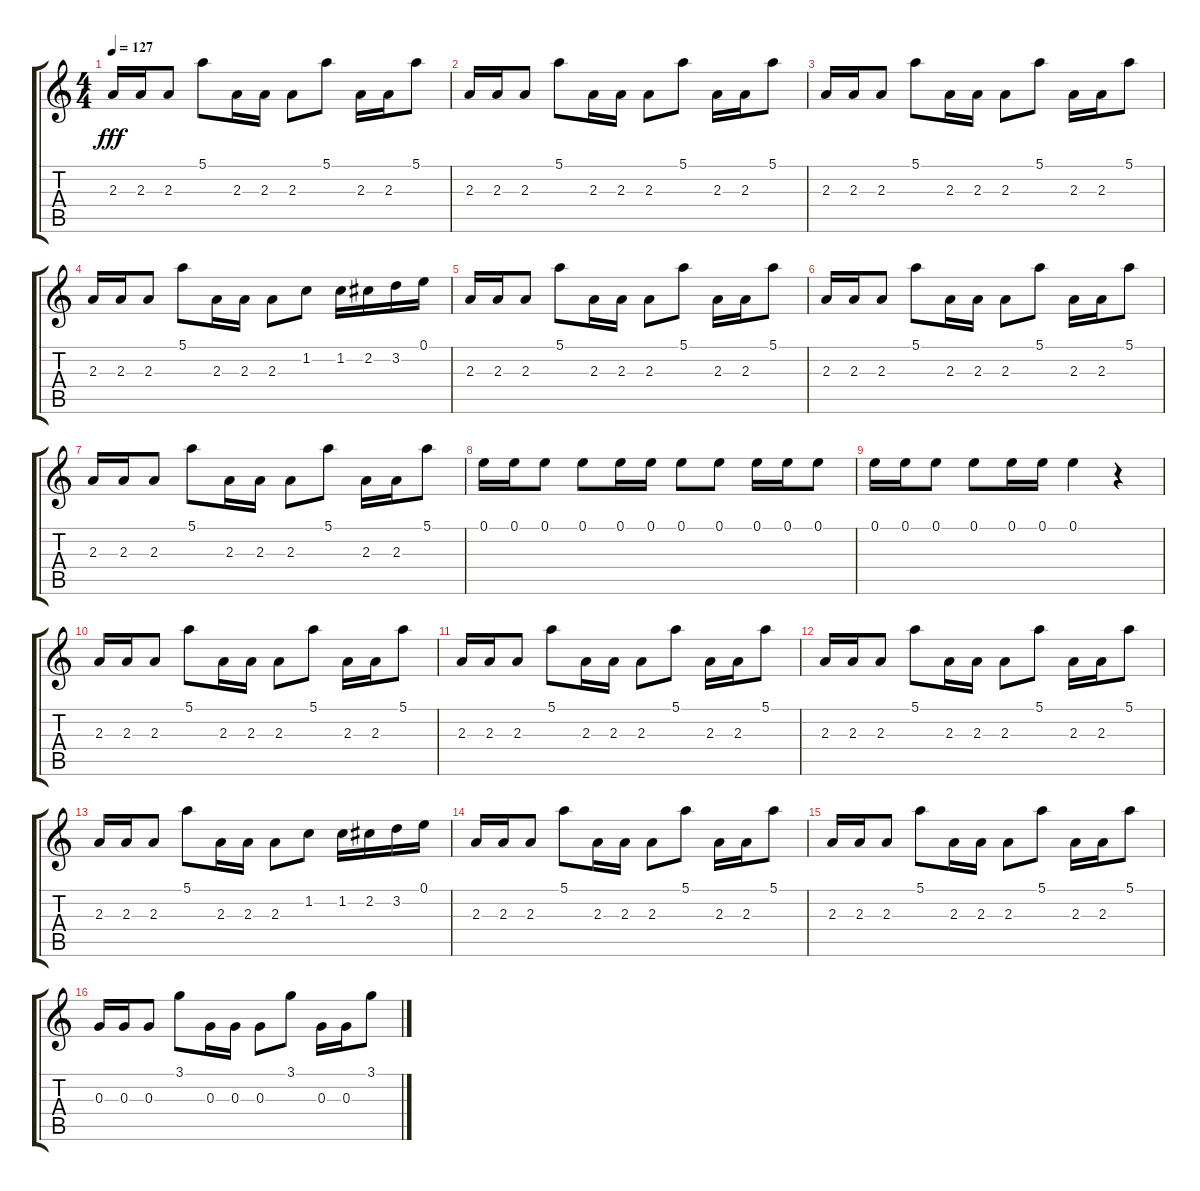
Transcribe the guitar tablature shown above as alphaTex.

\track "" {instrument acousticguitarnylon}
\staff {score tabs}
\tuning (E4 B3 G3 D3 A2 E2) {hide}
\ts (4 4)
\tempo 127
\clef g2
\ks c
2.3.16{dy fff} 2.3.16 2.3.8 5.1.8 2.3.16 2.3.16 2.3.8 5.1.8 2.3.16 2.3.16 5.1.8 |
2.3.16 2.3.16 2.3.8 5.1.8 2.3.16 2.3.16 2.3.8 5.1.8 2.3.16 2.3.16 5.1.8 |
2.3.16 2.3.16 2.3.8 5.1.8 2.3.16 2.3.16 2.3.8 5.1.8 2.3.16 2.3.16 5.1.8 |
2.3.16 2.3.16 2.3.8 5.1.8 2.3.16 2.3.16 2.3.8 1.2.8 1.2.16 2.2.16 3.2.16 0.1.16 |
2.3.16 2.3.16 2.3.8 5.1.8 2.3.16 2.3.16 2.3.8 5.1.8 2.3.16 2.3.16 5.1.8 |
2.3.16 2.3.16 2.3.8 5.1.8 2.3.16 2.3.16 2.3.8 5.1.8 2.3.16 2.3.16 5.1.8 |
2.3.16 2.3.16 2.3.8 5.1.8 2.3.16 2.3.16 2.3.8 5.1.8 2.3.16 2.3.16 5.1.8 |
0.1.16 0.1.16 0.1.8 0.1.8 0.1.16 0.1.16 0.1.8 0.1.8 0.1.16 0.1.16 0.1.8 |
0.1.16 0.1.16 0.1.8 0.1.8 0.1.16 0.1.16 0.1.4 r.4 |
2.3.16 2.3.16 2.3.8 5.1.8 2.3.16 2.3.16 2.3.8 5.1.8 2.3.16 2.3.16 5.1.8 |
2.3.16 2.3.16 2.3.8 5.1.8 2.3.16 2.3.16 2.3.8 5.1.8 2.3.16 2.3.16 5.1.8 |
2.3.16 2.3.16 2.3.8 5.1.8 2.3.16 2.3.16 2.3.8 5.1.8 2.3.16 2.3.16 5.1.8 |
2.3.16 2.3.16 2.3.8 5.1.8 2.3.16 2.3.16 2.3.8 1.2.8 1.2.16 2.2.16 3.2.16 0.1.16 |
2.3.16 2.3.16 2.3.8 5.1.8 2.3.16 2.3.16 2.3.8 5.1.8 2.3.16 2.3.16 5.1.8 |
2.3.16 2.3.16 2.3.8 5.1.8 2.3.16 2.3.16 2.3.8 5.1.8 2.3.16 2.3.16 5.1.8 |
0.3.16 0.3.16 0.3.8 3.1.8 0.3.16 0.3.16 0.3.8 3.1.8 0.3.16 0.3.16 3.1.8
